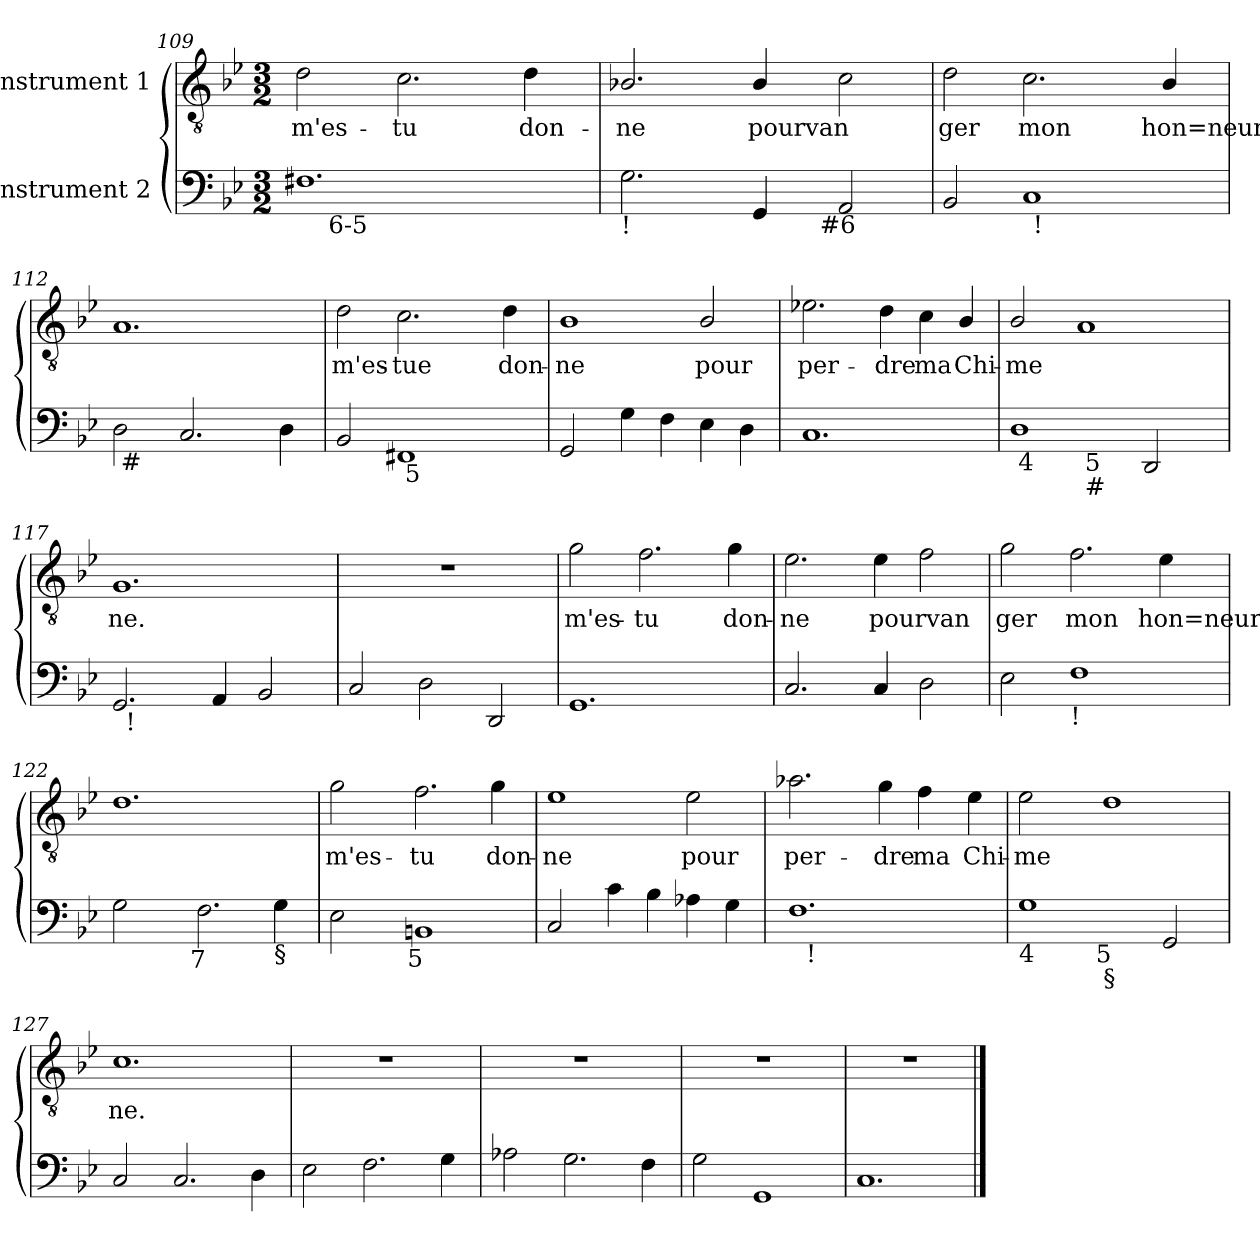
**kern	**kern	**text
*part2	*part1	*part1
*staff2	*staff1	*staff1
*I"Instrument 2	*I"Instrument 1	*
*clefF4	*clefGv2	*
*k[b-e-]	*k[b-e-]	*
*B-:	*B-:	*
*M3/2	*M3/2	*
=109	=109	=109
!	!	!LO:LY:b:cj
*^	*	*
1.F#X	16..ryy	2d\	m'es-
!	!LO:TX:b:t=6-5	!	!
.	1ryy	.	.
!	!	!	!LO:LY:b:cj
.	.	2.c\	-tu
.	4ryy	.	.
!	!	!	!LO:LY:b:cj
.	.	4d\	don-
.	8ryy	.	.
.	64ryy	.	.
=110	=110	=110	=110
!LO:TX:b:t=!	!	!	!
!	!	!	!LO:LY:b:cj
2.G\	2ryy	2.B-X/	-ne
.	4ryy	.	.
!	!	!	!LO:LY:b:cj
4GG/	8ryy	4B-/	pourvan-
.	16ryy	.	.
.	64ryy	.	.
!	!LO:TX:b:t=#6	!	!
.	2ryy	.	.
!	!	!	!LO:LY:b:cj
2AA/	.	2c\	--
.	32.ryy	.	.
=111	=111	=111	=111
!	!	!	!LO:LY:b:cj
2BB-/	2ryy	2d\	-ger
!	!	!	!LO:LY:b:cj
1C	64ryy	2.c\	mon
!	!LO:TX:b:t=!	!	!
.	2ryy	.	.
.	4ryy	.	.
!	!	!	!LO:LY:b:cj
.	.	4B-/	hon=neur
.	8...ryy	.	.
=112	=112	=112	=112
!	!	!	!LO:LY:b:cj
2D\	64ryy	1.A	.
!	!LO:TX:b:t=#	!	!
.	1ryy	.	.
2.C/	.	.	.
.	4ryy	.	.
4D\	.	.	.
.	8...ryy	.	.
!!LO:LB:g=z
=113	=113	=113	=113
!	!	!	!LO:LY:b:cj
2BB-/	2ryy	2d\	m'es-
!	!	!	!LO:LY:b:cj
1FF#X	64ryy	2.c\	-tue
!	!LO:TX:b:t=5	!	!
.	2ryy	.	.
.	4ryy	.	.
!	!	!	!LO:LY:b:cj
.	.	4d\	don-
.	8...ryy	.	.
=114	=114	=114	=114
!	!	!	!LO:LY:b:cj
*v	*v	*	*
2GG/	1B-	-ne
4G\	.	.
4F\	.	.
!	!	!LO:LY:b:cj
4E-\	2B-/	pour
4D\	.	.
=115	=115	=115
!	!	!LO:LY:b:cj
1.C	2.e-X\	per-
!	!	!LO:LY:b:cj
.	4d\	-dre
!	!	!LO:LY:b:cj
.	4c\	ma
!	!	!LO:LY:b:cj
.	4B-/	Chi-
=116	=116	=116
!	!	!LO:LY:b:cj
*^	*	*
*	*^	*	*
1D	64ryy	2ryy	2B-/	-me
!	!LO:TX:b:t=4	!	!	!
.	1ryy	.	.	.
!	!	!	!	!LO:LY:b:cj
.	.	64ryy	1A	.
!	!	!LO:TX:b:t=5	!	!
!	!	!LO:TX:b:t=#	!	!
.	.	2ryy	.	.
2DD/	.	.	.	.
.	4ryy	4ryy	.	.
.	8...ryy	8...ryy	.	.
=117	=117	=117	=117	=117
!	!	!	!	!LO:LY:b:cj
*	*v	*v	*	*
2.GG/	32ryy	1.G	ne.
!	!LO:TX:b:t=!	!	!
.	1ryy	.	.
4AA/	.	.	.
2BB-/	.	.	.
.	4...ryy	.	.
*v	*v	*	*
=118	=118	=118
2C/	1.r	.
2D\	.	.
2DD/	.	.
!!LO:LB:g=z
=119	=119	=119
!	!	!LO:LY:b:cj
1.GG	2g\	m'es-
!	!	!LO:LY:b:cj
.	2.f\	-tu
!	!	!LO:LY:b:cj
.	4g\	don-
=120	=120	=120
!	!	!LO:LY:b:cj
2.C/	2.e-\	-ne
!	!	!LO:LY:b:cj
4C/	4e-\	pourvan-
!	!	!LO:LY:b:cj
2D\	2f\	--
=121	=121	=121
!	!	!LO:LY:b:cj
2E-\	2g\	-ger
!LO:TX:b:t=!	!	!
!	!	!LO:LY:b:cj
1F	2.f\	mon
!	!	!LO:LY:b:cj
.	4e-\	hon=neur
=122	=122	=122
!LO:TX:b:t=§	!	!
!	!	!LO:LY:b:cj
*^	*	*
2G\	4ryy	1.d	.
.	8...ryy	.	.
!	!LO:TX:b:t=7	!	!
.	1ryy	.	.
2.F\	.	.	.
!LO:TX:b:t=§	!	!	!
4G\	.	.	.
.	64ryy	.	.
=123	=123	=123	=123
!	!	!	!LO:LY:b:cj
2E-\	4ryy	2g\	m'es-
.	8...ryy	.	.
!	!LO:TX:b:t=5	!	!
.	1ryy	.	.
!	!	!	!LO:LY:b:cj
1BBn	.	2.f\	-tu
!	!	!	!LO:LY:b:cj
.	.	4g\	don-
.	64ryy	.	.
=124	=124	=124	=124
!	!	!	!LO:LY:b:cj
*v	*v	*	*
2C/	1e-	-ne
4c\	.	.
4B-\	.	.
!	!	!LO:LY:b:cj
4A-X\	2e-\	pour
4G\	.	.
!!LO:LB:g=z
=125	=125	=125
!	!	!LO:LY:b:cj
*^	*	*
1.F	16ryy	2.a-X\	per-
!	!LO:TX:b:t=!	!	!
.	1ryy	.	.
!	!	!	!LO:LY:b:cj
.	.	4g\	-dre
!	!	!	!LO:LY:b:cj
.	.	4f\	ma
.	4..ryy	.	.
!	!	!	!LO:LY:b:cj
.	.	4e-\	Chi-
=126	=126	=126	=126
!LO:TX:b:t=4	!	!	!
!	!	!	!LO:LY:b:cj
*	*^	*	*
1G	4ryy	2ryy	2e-\	-me
.	8...ryy	.	.	.
!	!LO:TX:b:t=5	!	!	!
.	1ryy	.	.	.
!	!	!LO:TX:b:t=§	!	!
!	!	!	!	!LO:LY:b:cj
.	.	1ryy	1d	.
2GG/	.	.	.	.
.	64ryy	.	.	.
=127	=127	=127	=127	=127
!LO:TX:b:t=!	!	!	!	!
!	!	!	!	!LO:LY:b:cj
*v	*v	*v	*	*
2C/	1.c	ne.
2.C/	.	.
4D\	.	.
!!LO:PB:g=z
=128	=128	=128
2E-\	1.r	.
2.F\	.	.
4G\	.	.
=129	=129	=129
2A-X\	1.r	.
2.G\	.	.
4F\	.	.
=130	=130	=130
2G\	1.r	.
1GG	.	.
=131	=131	=131
1.C	1.r	.
==	==	==
*-	*-	*-
